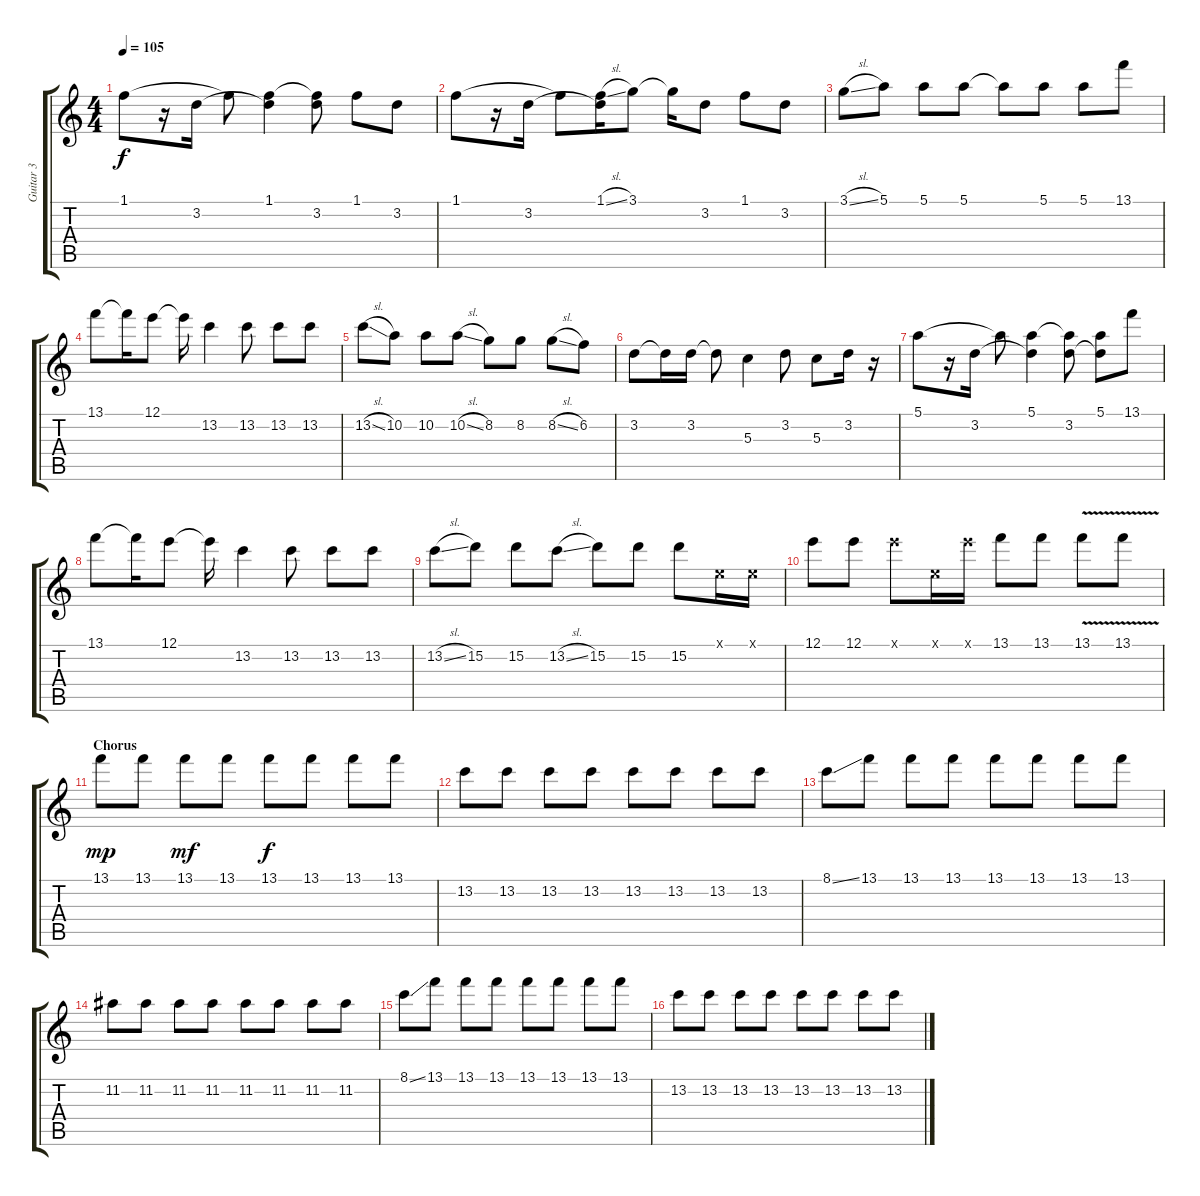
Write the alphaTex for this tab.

\track ("Guitar 3" "Guitar 3") {instrument overdrivenguitar}
\staff {score tabs}
\tuning (E4 B3 G3 D3 A2 E2) {hide}
\ts (4 4)
\tempo 105
\clef g2
\ks c
1.1.8{dy f} r.16 3.2.16 1.1{t}.8 (1.1 3.2{t}).4 (1.1{t} 3.2).8 1.1.8 3.2.8 |
1.1.8 r.16 3.2.16 1.1{t}.8 (1.1{sl} 3.2{t}).16 3.1.8 3.1{t}.16 3.2.8 1.1.8 3.2.8 |
3.1{sl}.8 5.1.8 5.1.8 5.1.8 5.1{t}.8 5.1.8 5.1.8 13.1.8 |
13.1.8 13.1{t}.16 12.1.8 12.1{t}.16 13.2.4 13.2.8 13.2.8 13.2.8 |
13.2{sl}.8 10.2.8 10.2.8 10.2{sl}.8 8.2.8 8.2.8 8.2{sl}.8 6.2.8 |
3.2.8 3.2{t}.16 3.2.16 3.2{t}.8 5.3.4 3.2.8 5.3.8 3.2.16 r.16 |
5.1.8 r.16 3.2.16 5.1{t}.8 (5.1 3.2{t}).4 (5.1{t} 3.2).8 (5.1 3.2{t}).8 13.1.8 |
13.1.8 13.1{t}.16 12.1.8 12.1{t}.16 13.2.4 13.2.8 13.2.8 13.2.8 |
13.2{sl}.8 15.2.8 15.2.8 13.2{sl}.8 15.2.8 15.2.8 15.2.8 0.1{x}.16 0.1{x}.16 |
12.1.8 12.1.8 12.1{x}.8 0.1{x}.16 12.1{x}.16 13.1.8 13.1.8 13.1{v}.8 13.1{v}.8 |
\section ("" "Chorus")
13.1.8{dy mp} 13.1.8 13.1.8{dy mf} 13.1.8 13.1.8{dy f} 13.1.8 13.1.8 13.1.8 |
13.2.8 13.2.8 13.2.8 13.2.8 13.2.8 13.2.8 13.2.8 13.2.8 |
8.1{ss}.8 13.1.8 13.1.8 13.1.8 13.1.8 13.1.8 13.1.8 13.1.8 |
11.2.8 11.2.8 11.2.8 11.2.8 11.2.8 11.2.8 11.2.8 11.2.8 |
8.1{ss}.8 13.1.8 13.1.8 13.1.8 13.1.8 13.1.8 13.1.8 13.1.8 |
13.2.8 13.2.8 13.2.8 13.2.8 13.2.8 13.2.8 13.2.8 13.2.8
